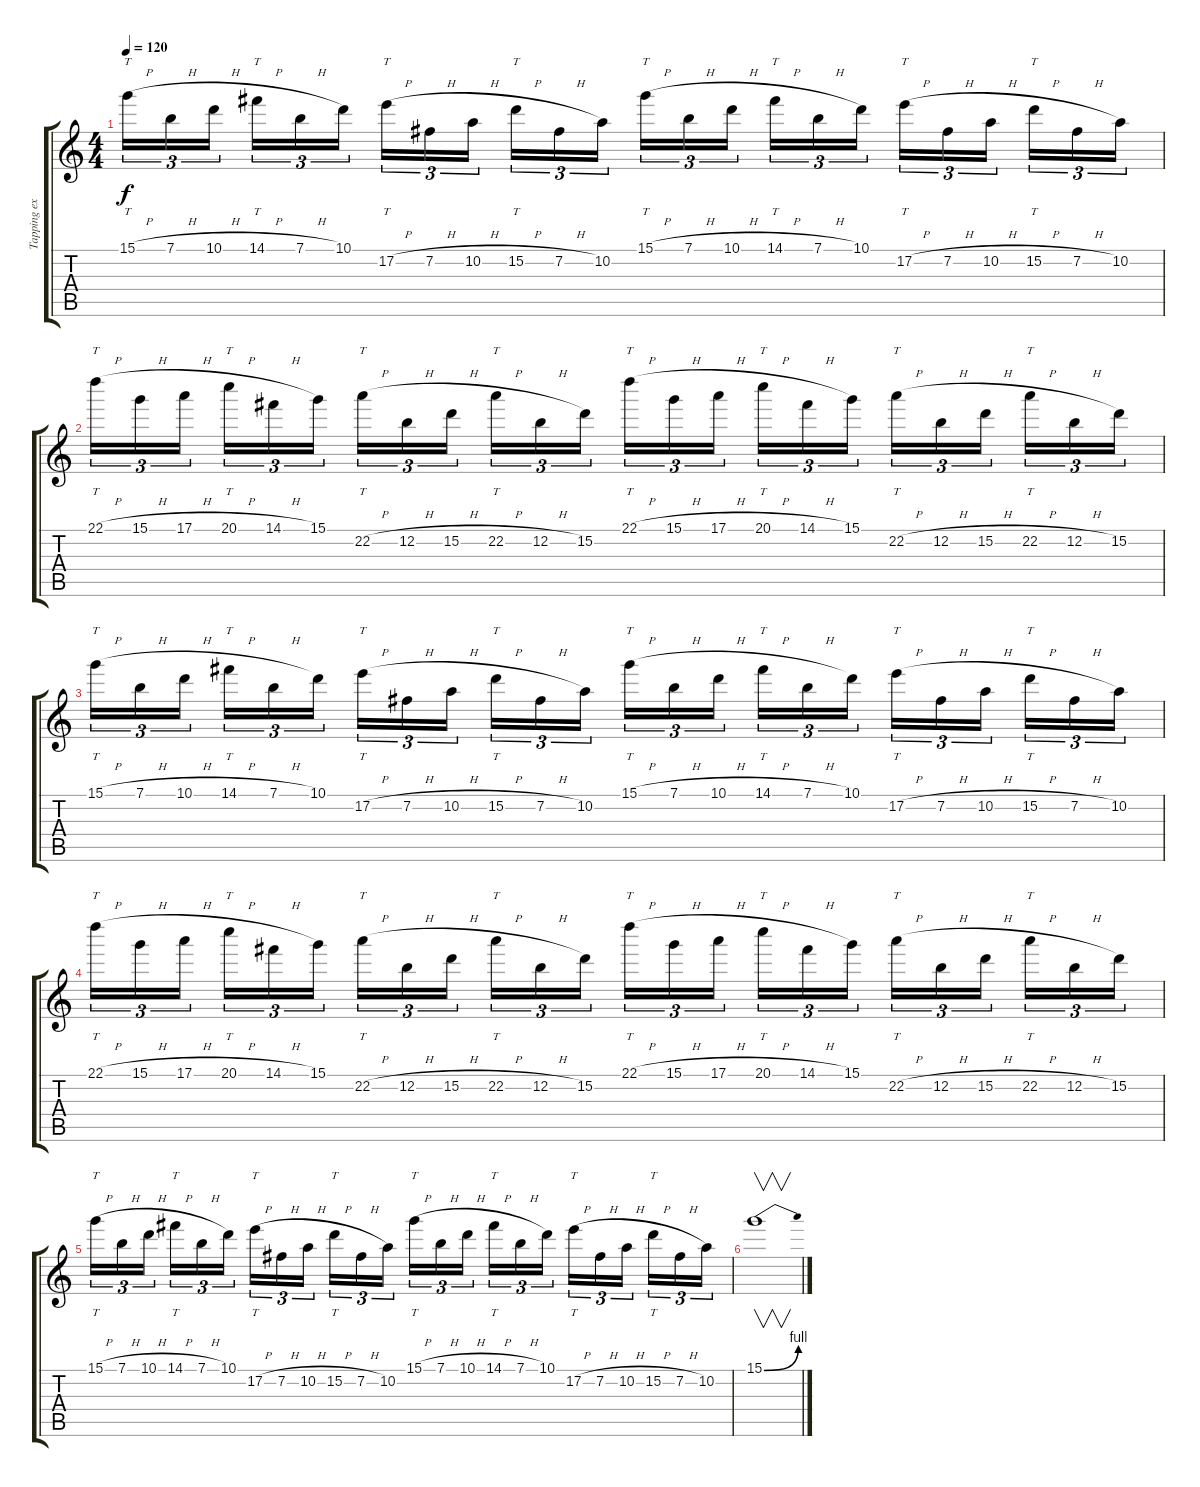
\track ("Tapping exercise" "Tapping ex") {instrument overdrivenguitar}
\staff {score tabs}
\tuning (E4 B3 G3 D3 A2 E2) {hide}
\ts (4 4)
\tempo 120
\clef g2
\ks c
15.1{h}.16{tt tu (3 2) dy f} 7.1{h}.16{tu (3 2)} 10.1{h}.16{tu (3 2)} 14.1{h}.16{tt tu (3 2)} 7.1{h}.16{tu (3 2)} 10.1.16{tu (3 2)} 17.2{h}.16{tt tu (3 2)} 7.2{h}.16{tu (3 2)} 10.2{h}.16{tu (3 2)} 15.2{h}.16{tt tu (3 2)} 7.2{h}.16{tu (3 2)} 10.2.16{tu (3 2)} 15.1{h}.16{tt tu (3 2)} 7.1{h}.16{tu (3 2)} 10.1{h}.16{tu (3 2)} 14.1{h}.16{tt tu (3 2)} 7.1{h}.16{tu (3 2)} 10.1.16{tu (3 2)} 17.2{h}.16{tt tu (3 2)} 7.2{h}.16{tu (3 2)} 10.2{h}.16{tu (3 2)} 15.2{h}.16{tt tu (3 2)} 7.2{h}.16{tu (3 2)} 10.2.16{tu (3 2)} |
22.1{h}.16{tt tu (3 2)} 15.1{h}.16{tu (3 2)} 17.1{h}.16{tu (3 2)} 20.1{h}.16{tt tu (3 2)} 14.1{h}.16{tu (3 2)} 15.1.16{tu (3 2)} 22.2{h}.16{tt tu (3 2)} 12.2{h}.16{tu (3 2)} 15.2{h}.16{tu (3 2)} 22.2{h}.16{tt tu (3 2)} 12.2{h}.16{tu (3 2)} 15.2.16{tu (3 2)} 22.1{h}.16{tt tu (3 2)} 15.1{h}.16{tu (3 2)} 17.1{h}.16{tu (3 2)} 20.1{h}.16{tt tu (3 2)} 14.1{h}.16{tu (3 2)} 15.1.16{tu (3 2)} 22.2{h}.16{tt tu (3 2)} 12.2{h}.16{tu (3 2)} 15.2{h}.16{tu (3 2)} 22.2{h}.16{tt tu (3 2)} 12.2{h}.16{tu (3 2)} 15.2.16{tu (3 2)} |
15.1{h}.16{tt tu (3 2)} 7.1{h}.16{tu (3 2)} 10.1{h}.16{tu (3 2)} 14.1{h}.16{tt tu (3 2)} 7.1{h}.16{tu (3 2)} 10.1.16{tu (3 2)} 17.2{h}.16{tt tu (3 2)} 7.2{h}.16{tu (3 2)} 10.2{h}.16{tu (3 2)} 15.2{h}.16{tt tu (3 2)} 7.2{h}.16{tu (3 2)} 10.2.16{tu (3 2)} 15.1{h}.16{tt tu (3 2)} 7.1{h}.16{tu (3 2)} 10.1{h}.16{tu (3 2)} 14.1{h}.16{tt tu (3 2)} 7.1{h}.16{tu (3 2)} 10.1.16{tu (3 2)} 17.2{h}.16{tt tu (3 2)} 7.2{h}.16{tu (3 2)} 10.2{h}.16{tu (3 2)} 15.2{h}.16{tt tu (3 2)} 7.2{h}.16{tu (3 2)} 10.2.16{tu (3 2)} |
22.1{h}.16{tt tu (3 2)} 15.1{h}.16{tu (3 2)} 17.1{h}.16{tu (3 2)} 20.1{h}.16{tt tu (3 2)} 14.1{h}.16{tu (3 2)} 15.1.16{tu (3 2)} 22.2{h}.16{tt tu (3 2)} 12.2{h}.16{tu (3 2)} 15.2{h}.16{tu (3 2)} 22.2{h}.16{tt tu (3 2)} 12.2{h}.16{tu (3 2)} 15.2.16{tu (3 2)} 22.1{h}.16{tt tu (3 2)} 15.1{h}.16{tu (3 2)} 17.1{h}.16{tu (3 2)} 20.1{h}.16{tt tu (3 2)} 14.1{h}.16{tu (3 2)} 15.1.16{tu (3 2)} 22.2{h}.16{tt tu (3 2)} 12.2{h}.16{tu (3 2)} 15.2{h}.16{tu (3 2)} 22.2{h}.16{tt tu (3 2)} 12.2{h}.16{tu (3 2)} 15.2.16{tu (3 2)} |
15.1{h}.16{tt tu (3 2)} 7.1{h}.16{tu (3 2)} 10.1{h}.16{tu (3 2)} 14.1{h}.16{tt tu (3 2)} 7.1{h}.16{tu (3 2)} 10.1.16{tu (3 2)} 17.2{h}.16{tt tu (3 2)} 7.2{h}.16{tu (3 2)} 10.2{h}.16{tu (3 2)} 15.2{h}.16{tt tu (3 2)} 7.2{h}.16{tu (3 2)} 10.2.16{tu (3 2)} 15.1{h}.16{tt tu (3 2)} 7.1{h}.16{tu (3 2)} 10.1{h}.16{tu (3 2)} 14.1{h}.16{tt tu (3 2)} 7.1{h}.16{tu (3 2)} 10.1.16{tu (3 2)} 17.2{h}.16{tt tu (3 2)} 7.2{h}.16{tu (3 2)} 10.2{h}.16{tu (3 2)} 15.2{h}.16{tt tu (3 2)} 7.2{h}.16{tu (3 2)} 10.2.16{tu (3 2)} |
15.1{be (bend 0 0 60 4)}.1{v}
